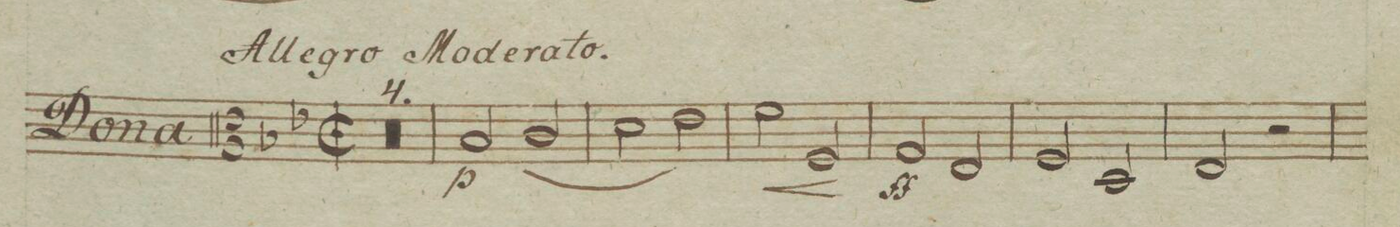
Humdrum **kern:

**kern	**dynam
*I"Viola	*
*clefC3	*
*k[b-e-]	*
*met(c|)	*
*M2/2	*
00r	.
=2	=2
=3	=3
=4	=4
=5	=5
2B-/	p
(<2c/	.
=6	=6
2d\	.
2e-\)	.
=7	=7
2f\	<
2F/	[[
=8	=8
2G/	ff
2E-/	.
=9	=9
2F/	.
2D/	.
=10	=10
2E-/	.
2r	.
=11	=11
*-	*-
